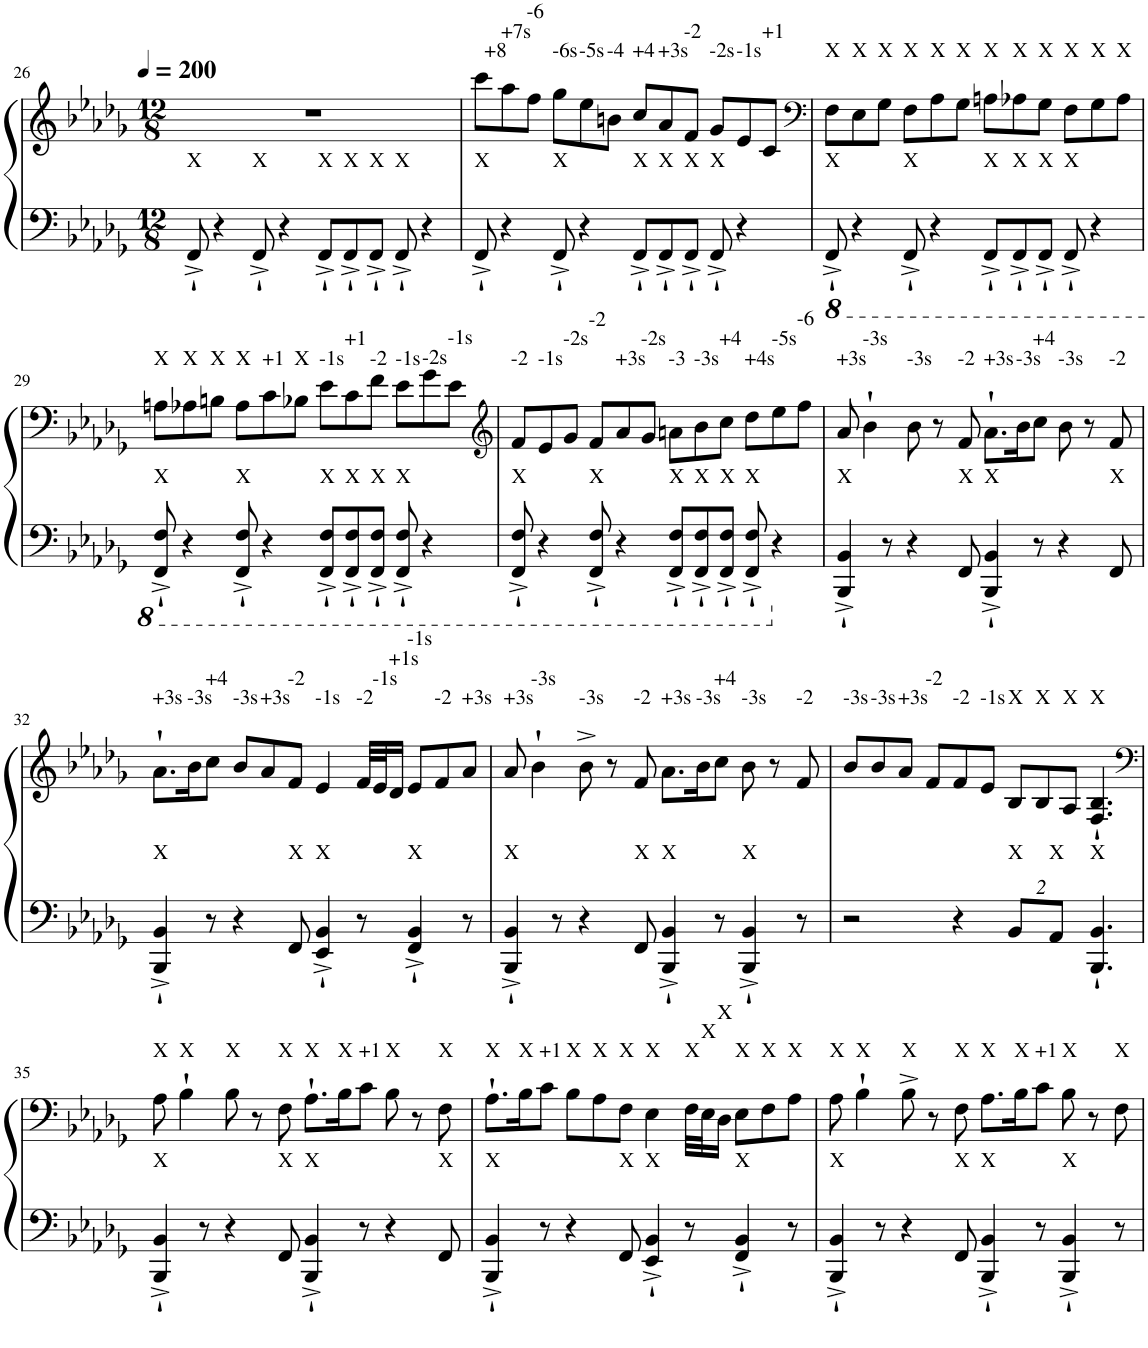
**kern	**kern
*part1	*part1
*staff2	*staff1
*I"Piano	*
*I'Pno.	*
!!LO:PB:g=z
*clefF4	*clefG2
*k[b-e-a-d-g-]	*k[b-e-a-d-g-]
*M12/8	*M12/8
*MM200	*MM200
=26	=26
!LO:TX:a:t=X	!
8FF^`/	1.r
4r	.
!LO:TX:a:t=X	!
8FF^`/	.
4r	.
!LO:TX:a:t=X	!
8FF^`/L	.
!LO:TX:a:t=X	!
8FF^`/	.
!LO:TX:a:t=X	!
8FF^`/J	.
!LO:TX:a:t=X	!
8FF^`/	.
4r	.
=27	=27
!	!LO:TX:a:t=+8
!LO:TX:a:t=X	!
8FF^`/	8ccc\L
!	!LO:TX:a:t=+7s
4r	8aa-\
!	!LO:TX:a:t=-6
.	8ff\J
!	!LO:TX:a:t=-6s
!LO:TX:a:t=X	!
8FF^`/	8gg-\L
!	!LO:TX:a:t=-5s
4r	8ee-\
!	!LO:TX:a:t=-4
.	8bn\J
!	!LO:TX:a:t=+4
!LO:TX:a:t=X	!
8FF^`/L	8cc/L
!	!LO:TX:a:t=+3s
!LO:TX:a:t=X	!
8FF^`/	8a-/
!	!LO:TX:a:t=-2
!LO:TX:a:t=X	!
8FF^`/J	8f/J
!	!LO:TX:a:t=-2s
!LO:TX:a:t=X	!
8FF^`/	8g-/L
!	!LO:TX:a:t=-1s
4r	8e-/
!	!LO:TX:a:t=+1
.	8c/J
=28	=28
*	*clefF4
*8ba	*
!	!LO:TX:a:t=X
!LO:TX:a:t=X	!
8FFF^`/	8F\L
!	!LO:TX:a:t=X
4r	8E-\
!	!LO:TX:a:t=X
.	8G-\J
!	!LO:TX:a:t=X
!LO:TX:a:t=X	!
8FFF^`/	8F\L
!	!LO:TX:a:t=X
4r	8A-\
!	!LO:TX:a:t=X
.	8G-\J
!	!LO:TX:a:t=X
!LO:TX:a:t=X	!
8FFF^`/L	8An\L
!	!LO:TX:a:t=X
!LO:TX:a:t=X	!
8FFF^`/	8A-X\
!	!LO:TX:a:t=X
!LO:TX:a:t=X	!
8FFF^`/J	8G-\J
!	!LO:TX:a:t=X
!LO:TX:a:t=X	!
8FFF^`/	8F\L
!	!LO:TX:a:t=X
4r	8G-\
!	!LO:TX:a:t=X
.	8A-\J
!!LO:LB:g=z
=29	=29
!	!LO:TX:a:t=X
!LO:TX:a:t=X	!
8FFF/^` 8FF/^`	8An\L
!	!LO:TX:a:t=X
4r	8A-X\
!	!LO:TX:a:t=X
.	8Bn\J
!	!LO:TX:a:t=X
!LO:TX:a:t=X	!
8FFF/^` 8FF/^`	8A-\L
!	!LO:TX:a:t=+1
4r	8c\
!	!LO:TX:a:t=X
.	8B-X\J
!	!LO:TX:a:t=-1s
!LO:TX:a:t=X	!
8FFF/^` 8FF/^`L	8e-\L
!	!LO:TX:a:t=+1
!LO:TX:a:t=X	!
8FFF/^` 8FF/^`	8c\
!	!LO:TX:a:t=-2
!LO:TX:a:t=X	!
8FFF/^` 8FF/^`J	8f\J
!	!LO:TX:a:t=-1s
!LO:TX:a:t=X	!
8FFF/^` 8FF/^`	8e-\L
!	!LO:TX:a:t=-2s
4r	8g-\
!	!LO:TX:a:t=-1s
.	8e-\J
=30	=30
*	*clefG2
!	!LO:TX:a:t=-2
!LO:TX:a:t=X	!
8FFF/^` 8FF/^`	8f/L
!	!LO:TX:a:t=-1s
4r	8e-/
!	!LO:TX:a:t=-2s
.	8g-/J
!	!LO:TX:a:t=-2
!LO:TX:a:t=X	!
8FFF/^` 8FF/^`	8f/L
!	!LO:TX:a:t=+3s
4r	8a-/
!	!LO:TX:a:t=-2s
.	8g-/J
!	!LO:TX:a:t=-3
!LO:TX:a:t=X	!
8FFF/^` 8FF/^`L	8an\L
!	!LO:TX:a:t=-3s
!LO:TX:a:t=X	!
8FFF/^` 8FF/^`	8b-\
!	!LO:TX:a:t=+4
!LO:TX:a:t=X	!
8FFF/^` 8FF/^`J	8cc\J
!	!LO:TX:a:t=+4s
!LO:TX:a:t=X	!
8FFF/^` 8FF/^`	8dd-\L
*X8ba	*
!	!LO:TX:a:t=-5s
4r	8ee-\
!	!LO:TX:a:t=-6
.	8ff\J
=31	=31
!	!LO:TX:a:t=+3s
!LO:TX:a:t=X	!
4BBB-/^` 4BB-/^`	8a-/
!	!LO:TX:a:t=-3s
.	4b-`\
8r	.
!	!LO:TX:a:t=-3s
4r	8b-\
.	8r
!	!LO:TX:a:t=-2
!LO:TX:a:t=X	!
8FF/	8f/
!	!LO:TX:a:t=+3s
!LO:TX:a:t=X	!
4BBB-/^` 4BB-/^`	8.a-`\L
!	!LO:TX:a:t=-3s
.	16b-\K
!	!LO:TX:a:t=+4
8r	8cc\J
!	!LO:TX:a:t=-3s
4r	8b-\
.	8r
!	!LO:TX:a:t=-2
!LO:TX:a:t=X	!
8FF/	8f/
!!LO:LB:g=z
=32	=32
!	!LO:TX:a:t=+3s
!LO:TX:a:t=X	!
4BBB-/^` 4BB-/^`	8.a-`\L
!	!LO:TX:a:t=-3s
.	16b-\K
!	!LO:TX:a:t=+4
8r	8cc\J
!	!LO:TX:a:t=-3s
4r	8b-/L
!	!LO:TX:a:t=+3s
.	8a-/
!	!LO:TX:a:t=-2
!LO:TX:a:t=X	!
8FF/	8f/J
!	!LO:TX:a:t=-1s
!LO:TX:a:t=X	!
4EE-/^` 4BB-/^`	4e-/
!	!LO:TX:a:t=-2
8r	32f/LLL
!	!LO:TX:a:t=-1s
.	32e-/J
!	!LO:TX:a:t=+1s
.	16d-/JJ
!	!LO:TX:a:t=-1s
!LO:TX:a:t=X	!
4FF/^` 4BB-/^`	8e-/L
!	!LO:TX:a:t=-2
.	8f/
!	!LO:TX:a:t=+3s
8r	8a-/J
=33	=33
!	!LO:TX:a:t=+3s
!LO:TX:a:t=X	!
4BBB-/^` 4BB-/^`	8a-/
!	!LO:TX:a:t=-3s
.	4b-`\
8r	.
!	!LO:TX:a:t=-3s
4r	8b-^\
.	8r
!	!LO:TX:a:t=-2
!LO:TX:a:t=X	!
8FF/	8f/
!	!LO:TX:a:t=+3s
!LO:TX:a:t=X	!
4BBB-/^` 4BB-/^`	8.a-\L
!	!LO:TX:a:t=-3s
.	16b-\K
!	!LO:TX:a:t=+4
8r	8cc\J
!	!LO:TX:a:t=-3s
!LO:TX:a:t=X	!
4BBB-/^` 4BB-/^`	8b-\
.	8r
!	!LO:TX:a:t=-2
8r	8f/
=34	=34
!	!LO:TX:a:t=-3s
2r	8b-/L
!	!LO:TX:a:t=-3s
.	8b-/
!	!LO:TX:a:t=+3s
.	8a-/J
!	!LO:TX:a:t=-2
.	8f/L
!	!LO:TX:a:t=-2
4r	8f/
!	!LO:TX:a:t=-1s
.	8e-/J
*Xbrackettup	*
!	!LO:TX:a:t=X
!LO:TX:a:t=X	!
16%3BB-/L	8B-/L
!	!LO:TX:a:t=X
.	8B-/
!LO:TX:a:t=X	!
16%3AA-/J	.
!	!LO:TX:a:t=X
.	8A-/J
!	!LO:TX:a:t=X
!LO:TX:a:t=X	!
4.BBB-/` 4.BB-/`	4.F/` 4.B-/`
!!LO:LB:g=z
=35	=35
*	*clefF4
!	!LO:TX:a:t=X
!LO:TX:a:t=X	!
4BBB-/^` 4BB-/^`	8A-\
!	!LO:TX:a:t=X
.	4B-`\
8r	.
!	!LO:TX:a:t=X
4r	8B-\
.	8r
!	!LO:TX:a:t=X
!LO:TX:a:t=X	!
8FF/	8F\
!	!LO:TX:a:t=X
!LO:TX:a:t=X	!
4BBB-/^` 4BB-/^`	8.A-`\L
!	!LO:TX:a:t=X
.	16B-\K
!	!LO:TX:a:t=+1
8r	8c\J
!	!LO:TX:a:t=X
4r	8B-\
.	8r
!	!LO:TX:a:t=X
!LO:TX:a:t=X	!
8FF/	8F\
=36	=36
!	!LO:TX:a:t=X
!LO:TX:a:t=X	!
4BBB-/^` 4BB-/^`	8.A-`\L
!	!LO:TX:a:t=X
.	16B-\K
!	!LO:TX:a:t=+1
8r	8c\J
!	!LO:TX:a:t=X
4r	8B-\L
!	!LO:TX:a:t=X
.	8A-\
!	!LO:TX:a:t=X
!LO:TX:a:t=X	!
8FF/	8F\J
!	!LO:TX:a:t=X
!LO:TX:a:t=X	!
4EE-/^` 4BB-/^`	4E-\
!	!LO:TX:a:t=X
8r	32F\LLL
!	!LO:TX:a:t=X
.	32E-\J
!	!LO:TX:a:t=X
.	16D-\JJ
!	!LO:TX:a:t=X
!LO:TX:a:t=X	!
4FF/^` 4BB-/^`	8E-\L
!	!LO:TX:a:t=X
.	8F\
!	!LO:TX:a:t=X
8r	8A-\J
=37	=37
!	!LO:TX:a:t=X
!LO:TX:a:t=X	!
4BBB-/^` 4BB-/^`	8A-\
!	!LO:TX:a:t=X
.	4B-`\
8r	.
!	!LO:TX:a:t=X
4r	8B-^\
.	8r
!	!LO:TX:a:t=X
!LO:TX:a:t=X	!
8FF/	8F\
!	!LO:TX:a:t=X
!LO:TX:a:t=X	!
4BBB-/^` 4BB-/^`	8.A-\L
!	!LO:TX:a:t=X
.	16B-\K
!	!LO:TX:a:t=+1
8r	8c\J
!	!LO:TX:a:t=X
!LO:TX:a:t=X	!
4BBB-/^` 4BB-/^`	8B-\
.	8r
!	!LO:TX:a:t=X
8r	8F\
=	=
*-	*-
